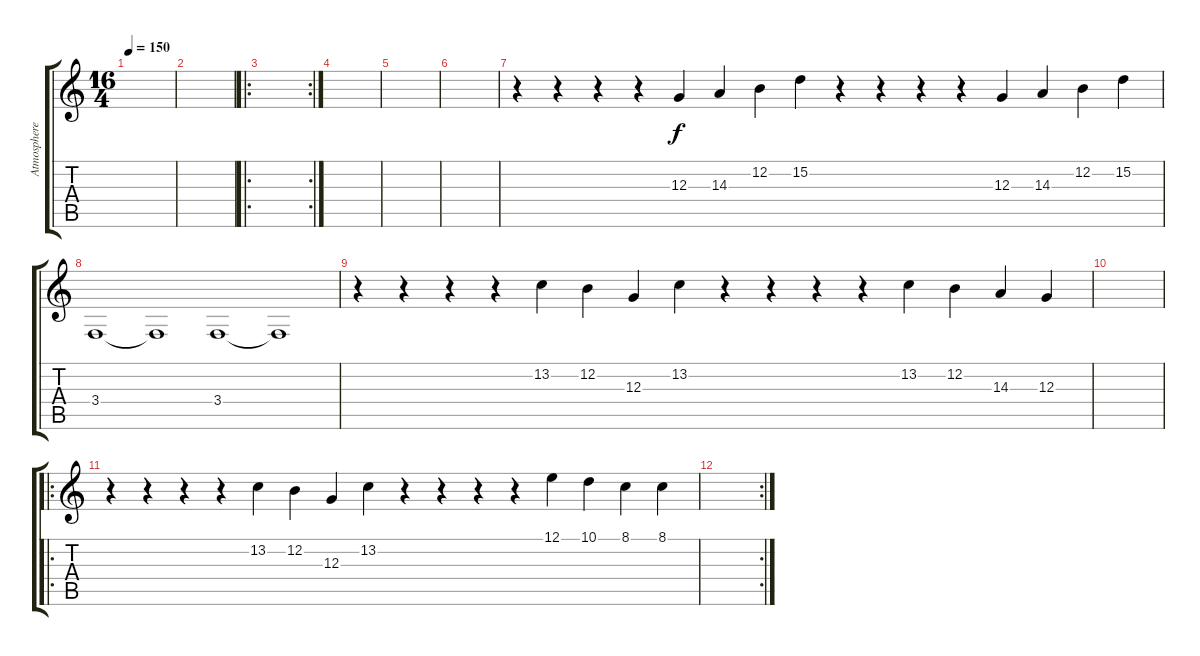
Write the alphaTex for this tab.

\track ("Atmosphere" "Atmosphere") {instrument fx4atmosphere}
\staff {score tabs}
\tuning (E4 B3 G3 D3 A2 E2) {hide}
\ts (16 4)
\tempo 150
\clef g2
\ks c
|
|
\ro
\rc 2
|
|
|
|
r.4 r.4 r.4 r.4 12.3.4 14.3.4 12.2.4 15.2.4 r.4 r.4 r.4 r.4 12.3.4 14.3.4 12.2.4 15.2.4 |
3.4.1 3.4{t}.1 3.4.1 3.4{t}.1 |
r.4 r.4 r.4 r.4 13.2.4 12.2.4 12.3.4 13.2.4 r.4 r.4 r.4 r.4 13.2.4 12.2.4 14.3.4 12.3.4 |
|
\ro
r.4 r.4 r.4 r.4 13.2.4 12.2.4 12.3.4 13.2.4 r.4 r.4 r.4 r.4 12.1.4 10.1.4 8.1.4 8.1.4 |
\rc 2
